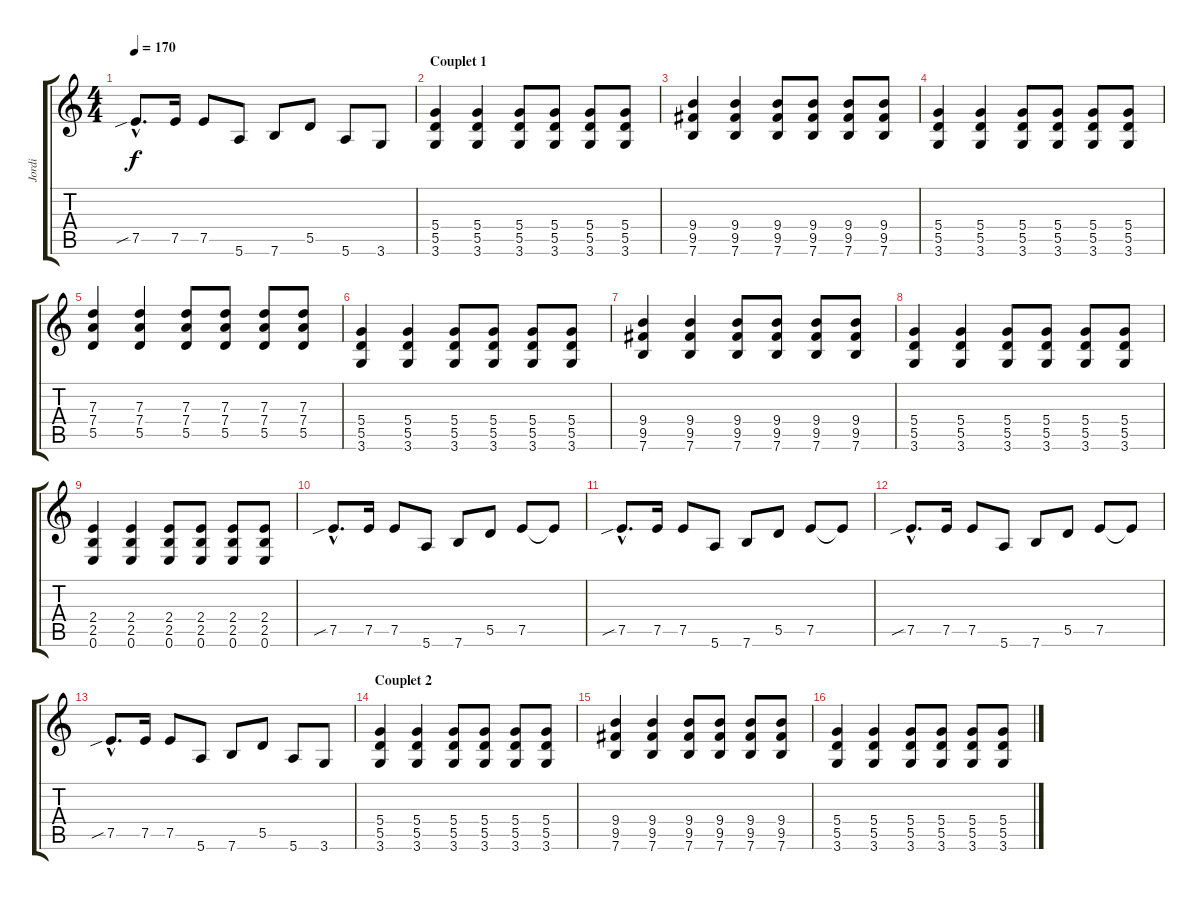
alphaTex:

\track ("Jordi" "Jordi") {instrument distortionguitar}
\staff {score tabs}
\tuning (E4 B3 G3 D3 A2 E2) {hide}
\ts (4 4)
\tempo 170
\clef g2
\ks c
7.5{sib hac}.8{d dy f} 7.5.16 7.5.8 5.6.8 7.6.8 5.5.8 5.6.8 3.6.8 |
\section ("" "Couplet 1")
(5.4 5.5 3.6).4{volume 12} (5.4 5.5 3.6).4 (5.4 5.5 3.6).8 (5.4 5.5 3.6).8 (5.4 5.5 3.6).8 (5.4 5.5 3.6).8 |
(9.4 9.5 7.6).4 (9.4 9.5 7.6).4 (9.4 9.5 7.6).8 (9.4 9.5 7.6).8 (9.4 9.5 7.6).8 (9.4 9.5 7.6).8 |
(5.4 5.5 3.6).4 (5.4 5.5 3.6).4 (5.4 5.5 3.6).8 (5.4 5.5 3.6).8 (5.4 5.5 3.6).8 (5.4 5.5 3.6).8 |
(7.3 7.4 5.5).4 (7.3 7.4 5.5).4 (7.3 7.4 5.5).8 (7.3 7.4 5.5).8 (7.3 7.4 5.5).8 (7.3 7.4 5.5).8 |
(5.4 5.5 3.6).4 (5.4 5.5 3.6).4 (5.4 5.5 3.6).8 (5.4 5.5 3.6).8 (5.4 5.5 3.6).8 (5.4 5.5 3.6).8 |
(9.4 9.5 7.6).4 (9.4 9.5 7.6).4 (9.4 9.5 7.6).8 (9.4 9.5 7.6).8 (9.4 9.5 7.6).8 (9.4 9.5 7.6).8 |
(5.4 5.5 3.6).4 (5.4 5.5 3.6).4 (5.4 5.5 3.6).8 (5.4 5.5 3.6).8 (5.4 5.5 3.6).8 (5.4 5.5 3.6).8 |
(2.4 2.5 0.6).4 (2.4 2.5 0.6).4 (2.4 2.5 0.6).8 (2.4 2.5 0.6).8 (2.4 2.5 0.6).8 (2.4 2.5 0.6).8 |
7.5{sib hac}.8{d volume 16} 7.5.16 7.5.8 5.6.8 7.6.8 5.5.8 7.5.8 7.5{t}.8 |
7.5{sib hac}.8{d} 7.5.16 7.5.8 5.6.8 7.6.8 5.5.8 7.5.8 7.5{t}.8 |
7.5{sib hac}.8{d} 7.5.16 7.5.8 5.6.8 7.6.8 5.5.8 7.5.8 7.5{t}.8 |
7.5{sib hac}.8{d} 7.5.16 7.5.8 5.6.8 7.6.8 5.5.8 5.6.8 3.6.8 |
\section ("" "Couplet 2")
(5.4 5.5 3.6).4{volume 12} (5.4 5.5 3.6).4 (5.4 5.5 3.6).8 (5.4 5.5 3.6).8 (5.4 5.5 3.6).8 (5.4 5.5 3.6).8 |
(9.4 9.5 7.6).4 (9.4 9.5 7.6).4 (9.4 9.5 7.6).8 (9.4 9.5 7.6).8 (9.4 9.5 7.6).8 (9.4 9.5 7.6).8 |
(5.4 5.5 3.6).4 (5.4 5.5 3.6).4 (5.4 5.5 3.6).8 (5.4 5.5 3.6).8 (5.4 5.5 3.6).8 (5.4 5.5 3.6).8
